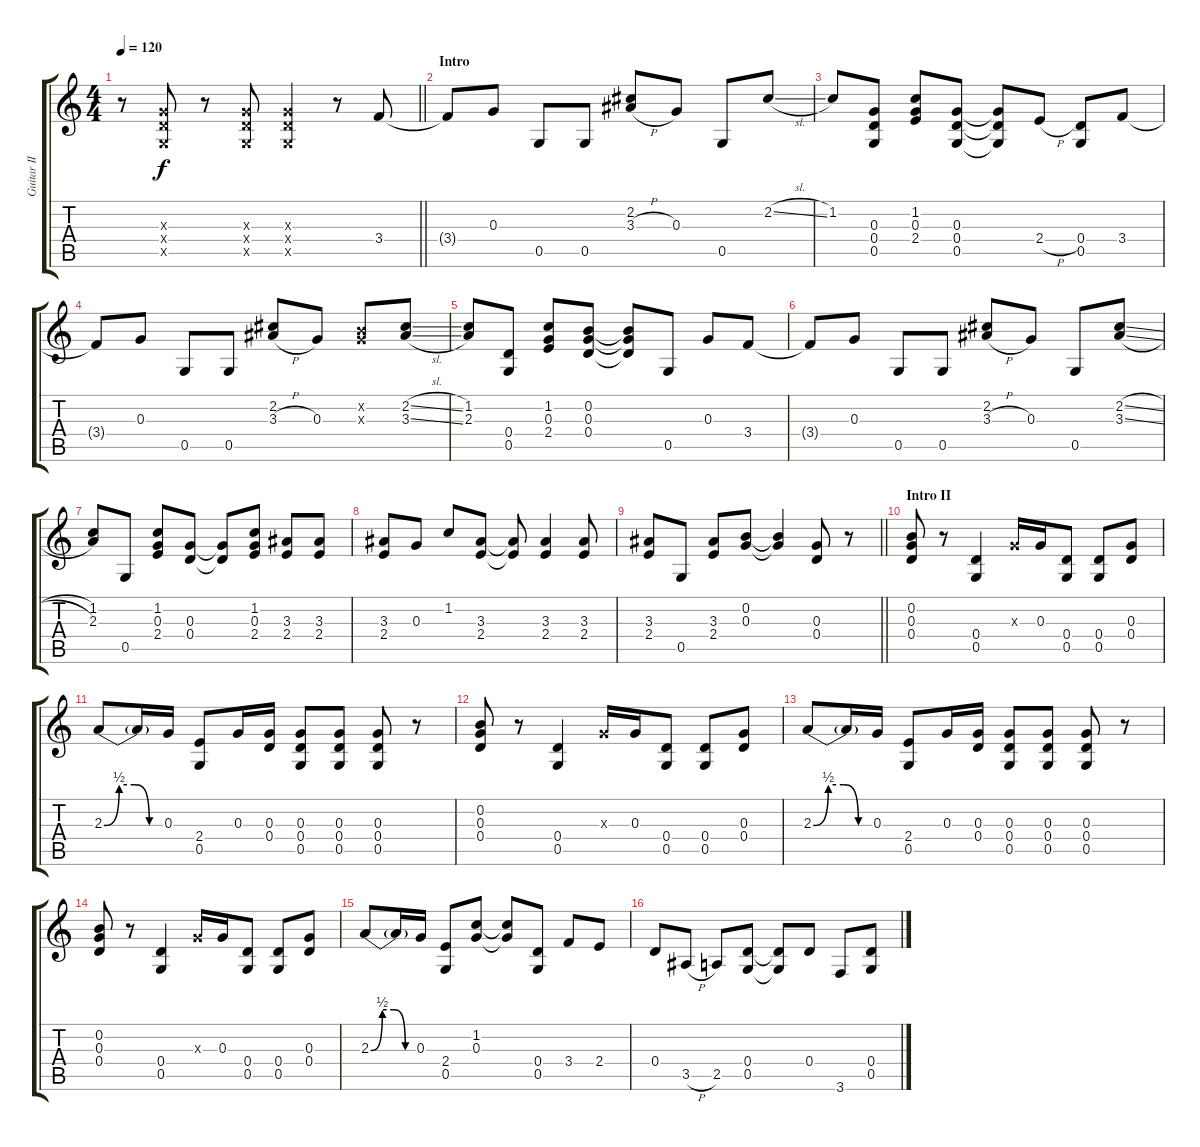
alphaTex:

\track ("Guitar II" "Guitar II") {instrument distortionguitar}
\staff {score tabs}
\tuning (D4 B3 G3 D3 G2 D2) {hide}
\ts (4 4)
\tempo 120
\clef g2
\barLineRight lightlight
\ks c
r.8{dy f instrument distortionguitar} (0.3{x} 0.4{x} 0.5{x}).8 r.8 (0.3{x} 0.4{x} 0.5{x}).8 (0.3{x} 0.4{x} 0.5{x}).4 r.8 3.4.8 |
\section ("" "Intro")
3.4{t}.8 0.3.8 0.5.8 0.5.8 (2.2 3.3{h}).8 0.3.8 0.5.8 2.2{sl}.8 |
1.2.8 (0.3 0.4 0.5).8 (1.2 0.3 2.4).8 (0.3 0.4 0.5).8 (0.3{t} 0.4{t} 0.5{t}).8 2.4{h}.8 (0.4 0.5).8 3.4.8 |
3.4{t}.8 0.3.8 0.5.8 0.5.8 (2.2 3.3{h}).8 0.3.8 (0.2{x} 0.3{x}).8 (2.2{sl} 3.3{sl}).8 |
(1.2 2.3).8 (0.4 0.5).8 (1.2 0.3 2.4).8 (0.2 0.3 0.4).8 (0.2{t} 0.3{t} 0.4{t}).8 0.5.8 0.3.8 3.4.8 |
3.4{t}.8 0.3.8 0.5.8 0.5.8 (2.2 3.3{h}).8 0.3.8 0.5.8 (2.2{sl} 3.3{sl}).8 |
(1.2 2.3).8 0.5.8 (1.2 0.3 2.4).8 (0.3 0.4).8 (0.3{t} 0.4{t}).8 (1.2 0.3 2.4).8 (3.3 2.4).8 (3.3 2.4).8 |
(3.3 2.4).8 0.3.8 1.2.8 (3.3 2.4).8 (3.3{t} 2.4{t}).8 (3.3 2.4).4 (3.3 2.4).8 |
\barLineRight lightlight
(3.3 2.4).8 0.5.8 (3.3 2.4).8 (0.2 0.3).8 (0.2{t} 0.3{t}).4 (0.3 0.4).8 r.8 |
\section ("" "Intro II")
(0.2 0.3 0.4).8 r.8 (0.4 0.5).4 0.3{x}.16 0.3.16 (0.4 0.5).8 (0.4 0.5).8 (0.3 0.4).8 |
2.3{be (custom 0 0 15 2 30 2 45 0 60 0)}.8 2.3{t}.16 0.3.16 (2.4 0.5).8 0.3.16 (0.3 0.4).16 (0.3 0.4 0.5).8 (0.3 0.4 0.5).8 (0.3 0.4 0.5).8 r.8 |
(0.2 0.3 0.4).8 r.8 (0.4 0.5).4 0.3{x}.16 0.3.16 (0.4 0.5).8 (0.4 0.5).8 (0.3 0.4).8 |
2.3{be (custom 0 0 15 2 30 2 45 0 60 0)}.8 2.3{t}.16 0.3.16 (2.4 0.5).8 0.3.16 (0.3 0.4).16 (0.3 0.4 0.5).8 (0.3 0.4 0.5).8 (0.3 0.4 0.5).8 r.8 |
(0.2 0.3 0.4).8 r.8 (0.4 0.5).4 0.3{x}.16 0.3.16 (0.4 0.5).8 (0.4 0.5).8 (0.3 0.4).8 |
2.3{be (custom 0 0 15 2 30 2 45 0 60 0)}.8 2.3{t}.16 0.3.16 (2.4 0.5).8 (1.2 0.3).8 (1.2{t} 0.3{t}).8 (0.4 0.5).8 3.4.8 2.4.8 |
0.4.8 3.5{h}.8 2.5.8 (0.4 0.5).8 (0.4{t} 0.5{t}).8 0.4.8 3.6.8 (0.4 0.5).8
